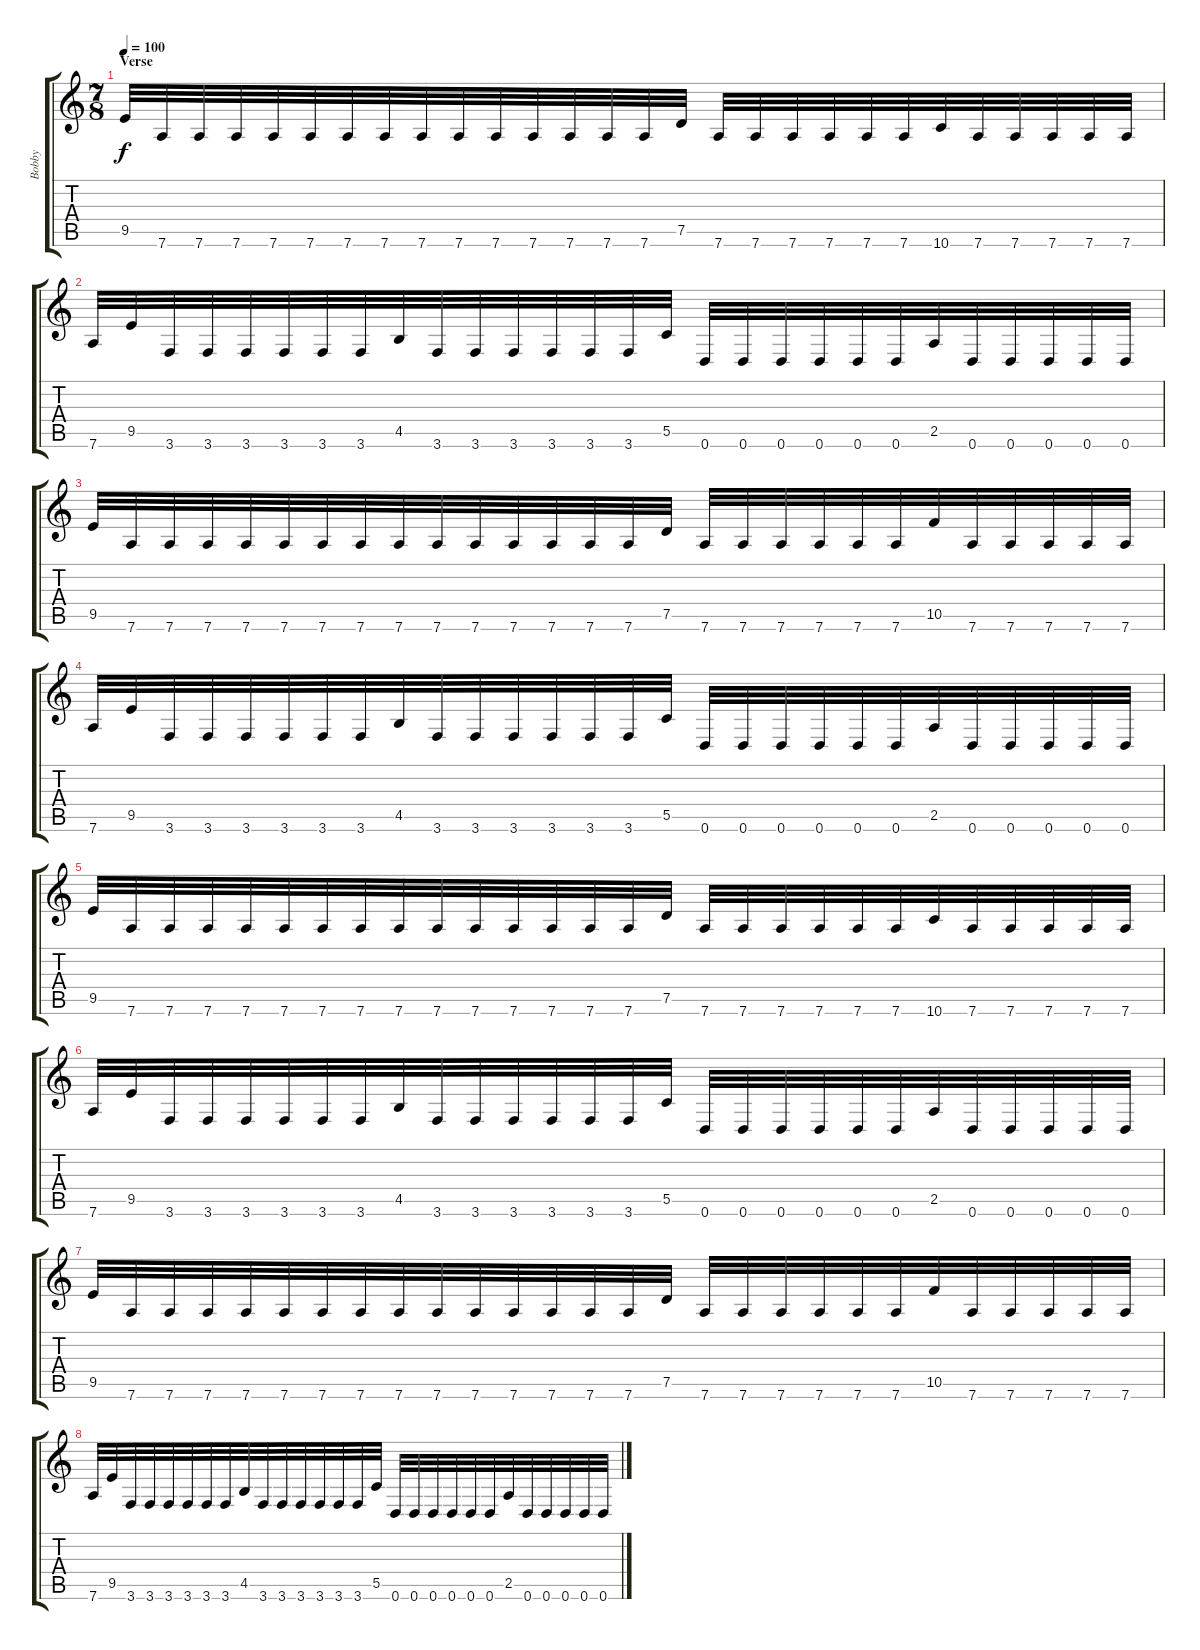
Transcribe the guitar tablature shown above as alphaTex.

\track ("Bobby" "Bobby") {instrument distortionguitar}
\staff {score tabs}
\tuning (D4 A3 F3 C3 G2 D2) {hide}
\ts (7 8)
\section ("" "Verse")
\tempo 100
\clef g2
\ks c
9.5.32{dy f} 7.6.32 7.6.32 7.6.32 7.6.32 7.6.32 7.6.32 7.6.32 7.6.32 7.6.32 7.6.32 7.6.32 7.6.32 7.6.32 7.6.32 7.5.32 7.6.32 7.6.32 7.6.32 7.6.32 7.6.32 7.6.32 10.6.32 7.6.32 7.6.32 7.6.32 7.6.32 7.6.32 |
7.6.32 9.5.32 3.6.32 3.6.32 3.6.32 3.6.32 3.6.32 3.6.32 4.5.32 3.6.32 3.6.32 3.6.32 3.6.32 3.6.32 3.6.32 5.5.32 0.6.32 0.6.32 0.6.32 0.6.32 0.6.32 0.6.32 2.5.32 0.6.32 0.6.32 0.6.32 0.6.32 0.6.32 |
9.5.32 7.6.32 7.6.32 7.6.32 7.6.32 7.6.32 7.6.32 7.6.32 7.6.32 7.6.32 7.6.32 7.6.32 7.6.32 7.6.32 7.6.32 7.5.32 7.6.32 7.6.32 7.6.32 7.6.32 7.6.32 7.6.32 10.5.32 7.6.32 7.6.32 7.6.32 7.6.32 7.6.32 |
7.6.32 9.5.32 3.6.32 3.6.32 3.6.32 3.6.32 3.6.32 3.6.32 4.5.32 3.6.32 3.6.32 3.6.32 3.6.32 3.6.32 3.6.32 5.5.32 0.6.32 0.6.32 0.6.32 0.6.32 0.6.32 0.6.32 2.5.32 0.6.32 0.6.32 0.6.32 0.6.32 0.6.32 |
9.5.32 7.6.32 7.6.32 7.6.32 7.6.32 7.6.32 7.6.32 7.6.32 7.6.32 7.6.32 7.6.32 7.6.32 7.6.32 7.6.32 7.6.32 7.5.32 7.6.32 7.6.32 7.6.32 7.6.32 7.6.32 7.6.32 10.6.32 7.6.32 7.6.32 7.6.32 7.6.32 7.6.32 |
7.6.32 9.5.32 3.6.32 3.6.32 3.6.32 3.6.32 3.6.32 3.6.32 4.5.32 3.6.32 3.6.32 3.6.32 3.6.32 3.6.32 3.6.32 5.5.32 0.6.32 0.6.32 0.6.32 0.6.32 0.6.32 0.6.32 2.5.32 0.6.32 0.6.32 0.6.32 0.6.32 0.6.32 |
9.5.32 7.6.32 7.6.32 7.6.32 7.6.32 7.6.32 7.6.32 7.6.32 7.6.32 7.6.32 7.6.32 7.6.32 7.6.32 7.6.32 7.6.32 7.5.32 7.6.32 7.6.32 7.6.32 7.6.32 7.6.32 7.6.32 10.5.32 7.6.32 7.6.32 7.6.32 7.6.32 7.6.32 |
7.6.32 9.5.32 3.6.32 3.6.32 3.6.32 3.6.32 3.6.32 3.6.32 4.5.32 3.6.32 3.6.32 3.6.32 3.6.32 3.6.32 3.6.32 5.5.32 0.6.32 0.6.32 0.6.32 0.6.32 0.6.32 0.6.32 2.5.32 0.6.32 0.6.32 0.6.32 0.6.32 0.6.32
